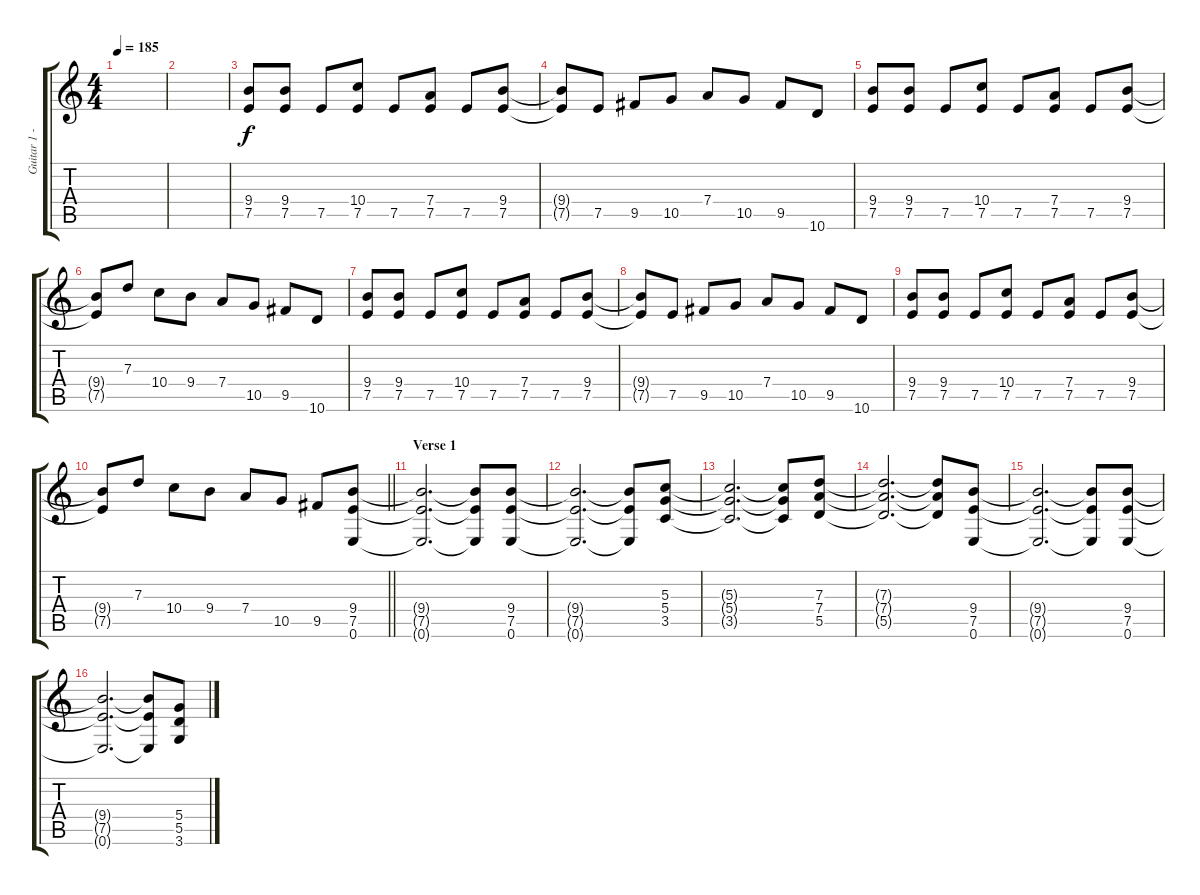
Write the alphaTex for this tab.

\track ("Guitar 1 - Murray" "Guitar 1 -") {instrument distortionguitar}
\staff {score tabs}
\tuning (E4 B3 G3 D3 A2 E2) {hide}
\ts (4 4)
\tempo 185
\clef g2
\ks c
|
|
(9.4 7.5).8 (9.4 7.5).8 7.5.8 (10.4 7.5).8 7.5.8 (7.4 7.5).8 7.5.8 (9.4 7.5).8 |
(9.4{t} 7.5{t}).8 7.5.8 9.5.8 10.5.8 7.4.8 10.5.8 9.5.8 10.6.8 |
(9.4 7.5).8 (9.4 7.5).8 7.5.8 (10.4 7.5).8 7.5.8 (7.4 7.5).8 7.5.8 (9.4 7.5).8 |
(9.4{t} 7.5{t}).8 7.3.8 10.4.8 9.4.8 7.4.8 10.5.8 9.5.8 10.6.8 |
(9.4 7.5).8 (9.4 7.5).8 7.5.8 (10.4 7.5).8 7.5.8 (7.4 7.5).8 7.5.8 (9.4 7.5).8 |
(9.4{t} 7.5{t}).8 7.5.8 9.5.8 10.5.8 7.4.8 10.5.8 9.5.8 10.6.8 |
(9.4 7.5).8 (9.4 7.5).8 7.5.8 (10.4 7.5).8 7.5.8 (7.4 7.5).8 7.5.8 (9.4 7.5).8 |
\barLineRight lightlight
(9.4{t} 7.5{t}).8 7.3.8 10.4.8 9.4.8 7.4.8 10.5.8 9.5.8 (9.4 7.5 0.6).8 |
\section ("" "Verse 1")
(9.4{t} 7.5{t} 0.6{t}).2{d} (9.4{t} 7.5{t} 0.6{t}).8 (9.4 7.5 0.6).8 |
(9.4{t} 7.5{t} 0.6{t}).2{d} (9.4{t} 7.5{t} 0.6{t}).8 (5.3 5.4 3.5).8 |
(5.3{t} 5.4{t} 3.5{t}).2{d} (5.3{t} 5.4{t} 3.5{t}).8 (7.3 7.4 5.5).8 |
(7.3{t} 7.4{t} 5.5{t}).2{d} (7.3{t} 7.4{t} 5.5{t}).8 (9.4 7.5 0.6).8 |
(9.4{t} 7.5{t} 0.6{t}).2{d} (9.4{t} 7.5{t} 0.6{t}).8 (9.4 7.5 0.6).8 |
(9.4{t} 7.5{t} 0.6{t}).2{d} (9.4{t} 7.5{t} 0.6{t}).8 (5.4 5.5 3.6).8
